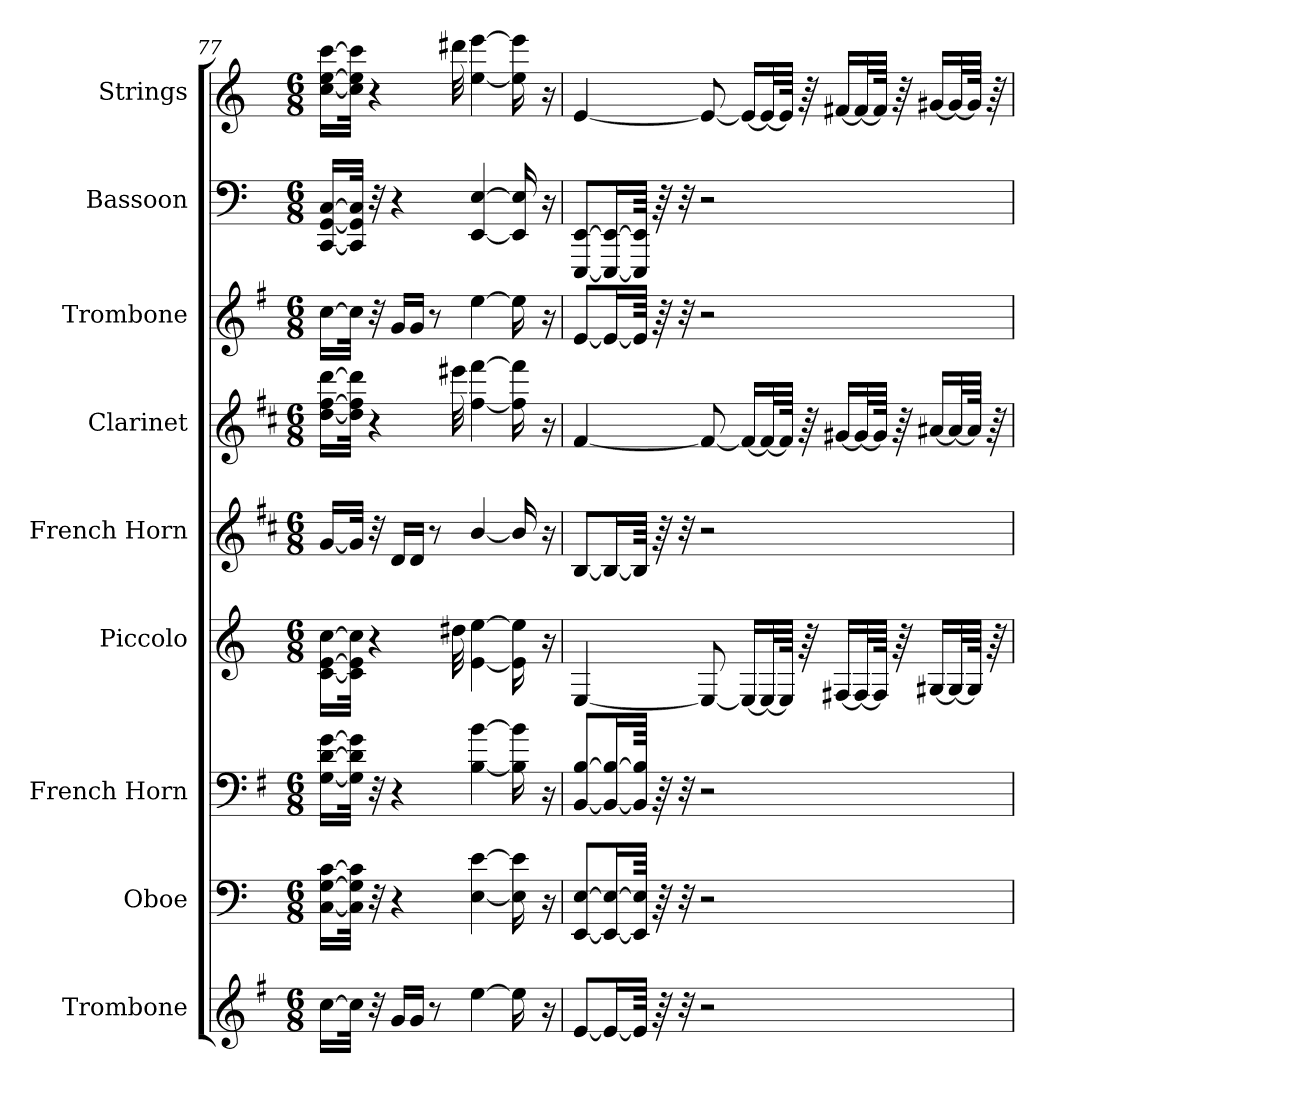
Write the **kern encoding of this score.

**kern	**kern	**kern	**kern	**kern	**kern	**kern	**kern	**kern
*part9	*part8	*part7	*part6	*part5	*part4	*part3	*part2	*part1
*staff9	*staff8	*staff7	*staff6	*staff5	*staff4	*staff3	*staff2	*staff1
*I"Trombone	*I"Oboe	*I"French Horn	*I"Piccolo	*I"French Horn	*I"Clarinet	*I"Trombone	*I"Bassoon	*I"Strings
*I'Trb	*I'Ob	*I'Hn	*I'Picc	*I'Hn	*I'Cl	*I'Trb	*I'Bsn	*I'Str
!!LO:PB:g=z
*clefG2	*clefF4	*clefF4	*clefG2	*clefG2	*clefG2	*clefG2	*clefF4	*clefG2
*	*	*ITrd4c7	*ITrd-7c-12	*ITrd4c7	*ITrd1c2	*	*	*
*k[f#]	*k[]	*k[]	*k[]	*k[f#]	*k[]	*k[f#]	*k[]	*k[]
*M6/8	*M6/8	*M6/8	*M6/8	*M6/8	*M6/8	*M6/8	*M6/8	*M6/8
=77	=77	=77	=77	=77	=77	=77	=77	=77
[16cc\LL	[16C\ [16G\ [16c\LL	[16C\ [16G\ [16c\LL	[16cc\ [16ee\ [16ccc\LL	[16c/LL	[16cc\ [16ee\ [16ccc\LL	[16cc\LL	[16CC/ [16GG/ [16C/LL	[16cc\ [16ee\ [16ccc\LL
32cc\JJk]	32C\] 32G\] 32c\]JJk	32C\] 32G\] 32c\]JJk	32cc\] 32ee\] 32ccc\]JJk	32c/JJk]	32cc\] 32ee\] 32ccc\]JJk	32cc\JJk]	32CC/] 32GG/] 32C/]JJk	32cc\] 32ee\] 32ccc\]JJk
32r	32r	32r	4r	32r	4r	32r	32r	4r
16g/LL	4r	4r	.	16G/LL	.	16g/LL	4r	.
16g/JJ	.	.	.	16G/JJ	.	16g/JJ	.	.
8r	.	.	.	8r	.	8r	.	.
.	.	.	32ddd#X\	.	32ddd#X\	.	.	32ddd#X\
[4ee\	[4E\ [4e\	[4E\ [4e\	[4ee\ [4eee\	[4e/	[4ee\ [4eee\	[4ee\	[4EE/ [4E/	[4ee\ [4eee\
16ee\]	16E\] 16e\]	16E\] 16e\]	16ee\] 16eee\]	16e/]	16ee\] 16eee\]	16ee\]	16EE/] 16E/]	16ee\] 16eee\]
16r	16r	16r	16r	16r	16r	16r	16r	16r
=78	=78	=78	=78	=78	=78	=78	=78	=78
[8e/L	[8EE/ [8E/L	[8EE/ [8E/L	[4e/	[8E/L	[4e/	[8e/L	[8EEE/ [8EE/L	[4e/
16e/L_	16EE/_ 16E/_L	16EE/_ 16E/_L	.	16E/L_	.	16e/L_	16EEE/_ 16EE/_L	.
64e/JJkk]	64EE/] 64E/]JJkk	64EE/] 64E/]JJkk	.	64E/JJkk]	.	64e/JJkk]	64EEE/] 64EE/]JJkk	.
64r	64r	64r	.	64r	.	64r	64r	.
32r	32r	32r	.	32r	.	32r	32r	.
2r	2r	2r	8e/_	2r	8e/_	2r	2r	8e/_
.	.	.	16e/LL_	.	16e/LL_	.	.	16e/LL_
.	.	.	32e/L_	.	32e/L_	.	.	32e/L_
.	.	.	64e/JJJk]	.	64e/JJJk]	.	.	64e/JJJk]
.	.	.	64r	.	64r	.	.	64r
.	.	.	[16f#X/LL	.	[16f#X/LL	.	.	[16f#X/LL
.	.	.	32f#/L_	.	32f#/L_	.	.	32f#/L_
.	.	.	64f#/JJJk]	.	64f#/JJJk]	.	.	64f#/JJJk]
.	.	.	64r	.	64r	.	.	64r
.	.	.	[16g#X/LL	.	[16g#X/LL	.	.	[16g#X/LL
.	.	.	32g#/L_	.	32g#/L_	.	.	32g#/L_
.	.	.	64g#/JJJk]	.	64g#/JJJk]	.	.	64g#/JJJk]
.	.	.	64r	.	64r	.	.	64r
=	=	=	=	=	=	=	=	=
*-	*-	*-	*-	*-	*-	*-	*-	*-
